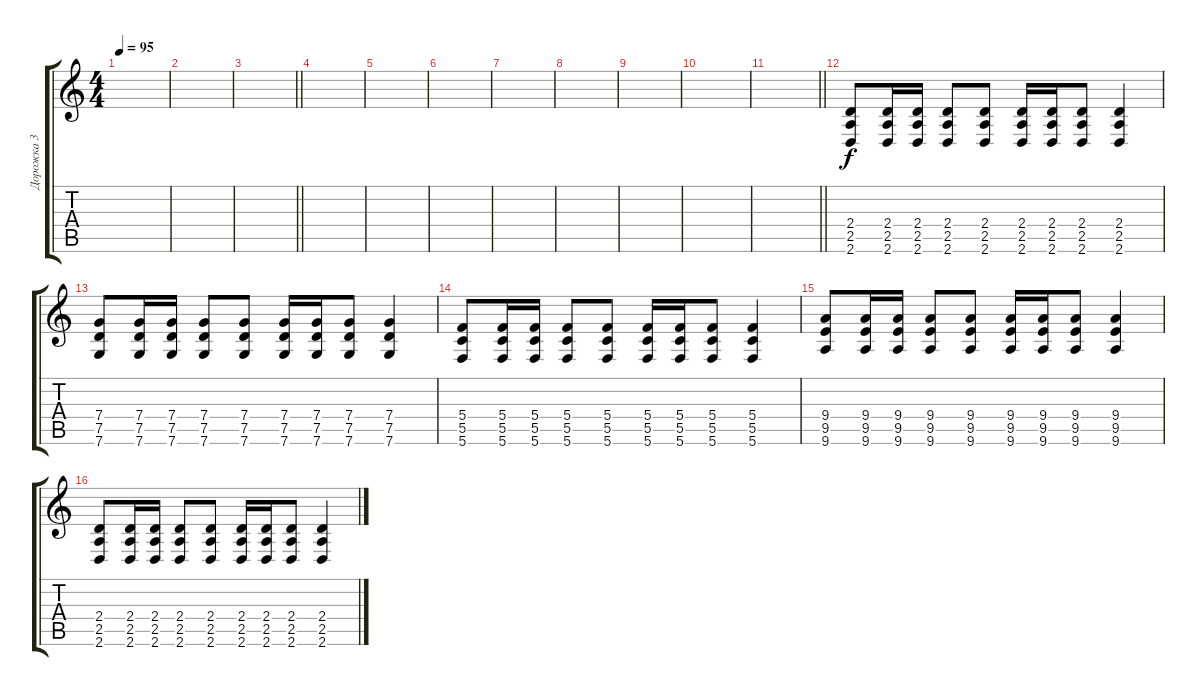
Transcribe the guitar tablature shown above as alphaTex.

\track ("Дорожка 3" "Дорожка 3") {instrument distortionguitar}
\staff {score tabs}
\tuning (D4 A3 F3 C3 G2 C2) {hide}
\ts (4 4)
\tempo 95
\clef g2
\ks c
|
|
\barLineRight lightlight
|
|
|
|
|
|
|
|
\barLineRight lightlight
|
(2.4 2.5 2.6).8{dy f} (2.4 2.5 2.6).16 (2.4 2.5 2.6).16 (2.4 2.5 2.6).8 (2.4 2.5 2.6).8 (2.4 2.5 2.6).16 (2.4 2.5 2.6).16 (2.4 2.5 2.6).8 (2.4 2.5 2.6).4 |
(7.4 7.5 7.6).8 (7.4 7.5 7.6).16 (7.4 7.5 7.6).16 (7.4 7.5 7.6).8 (7.4 7.5 7.6).8 (7.4 7.5 7.6).16 (7.4 7.5 7.6).16 (7.4 7.5 7.6).8 (7.4 7.5 7.6).4 |
(5.4 5.5 5.6).8 (5.4 5.5 5.6).16 (5.4 5.5 5.6).16 (5.4 5.5 5.6).8 (5.4 5.5 5.6).8 (5.4 5.5 5.6).16 (5.4 5.5 5.6).16 (5.4 5.5 5.6).8 (5.4 5.5 5.6).4 |
(9.4 9.5 9.6).8 (9.4 9.5 9.6).16 (9.4 9.5 9.6).16 (9.4 9.5 9.6).8 (9.4 9.5 9.6).8 (9.4 9.5 9.6).16 (9.4 9.5 9.6).16 (9.4 9.5 9.6).8 (9.4 9.5 9.6).4 |
(2.4 2.5 2.6).8 (2.4 2.5 2.6).16 (2.4 2.5 2.6).16 (2.4 2.5 2.6).8 (2.4 2.5 2.6).8 (2.4 2.5 2.6).16 (2.4 2.5 2.6).16 (2.4 2.5 2.6).8 (2.4 2.5 2.6).4
